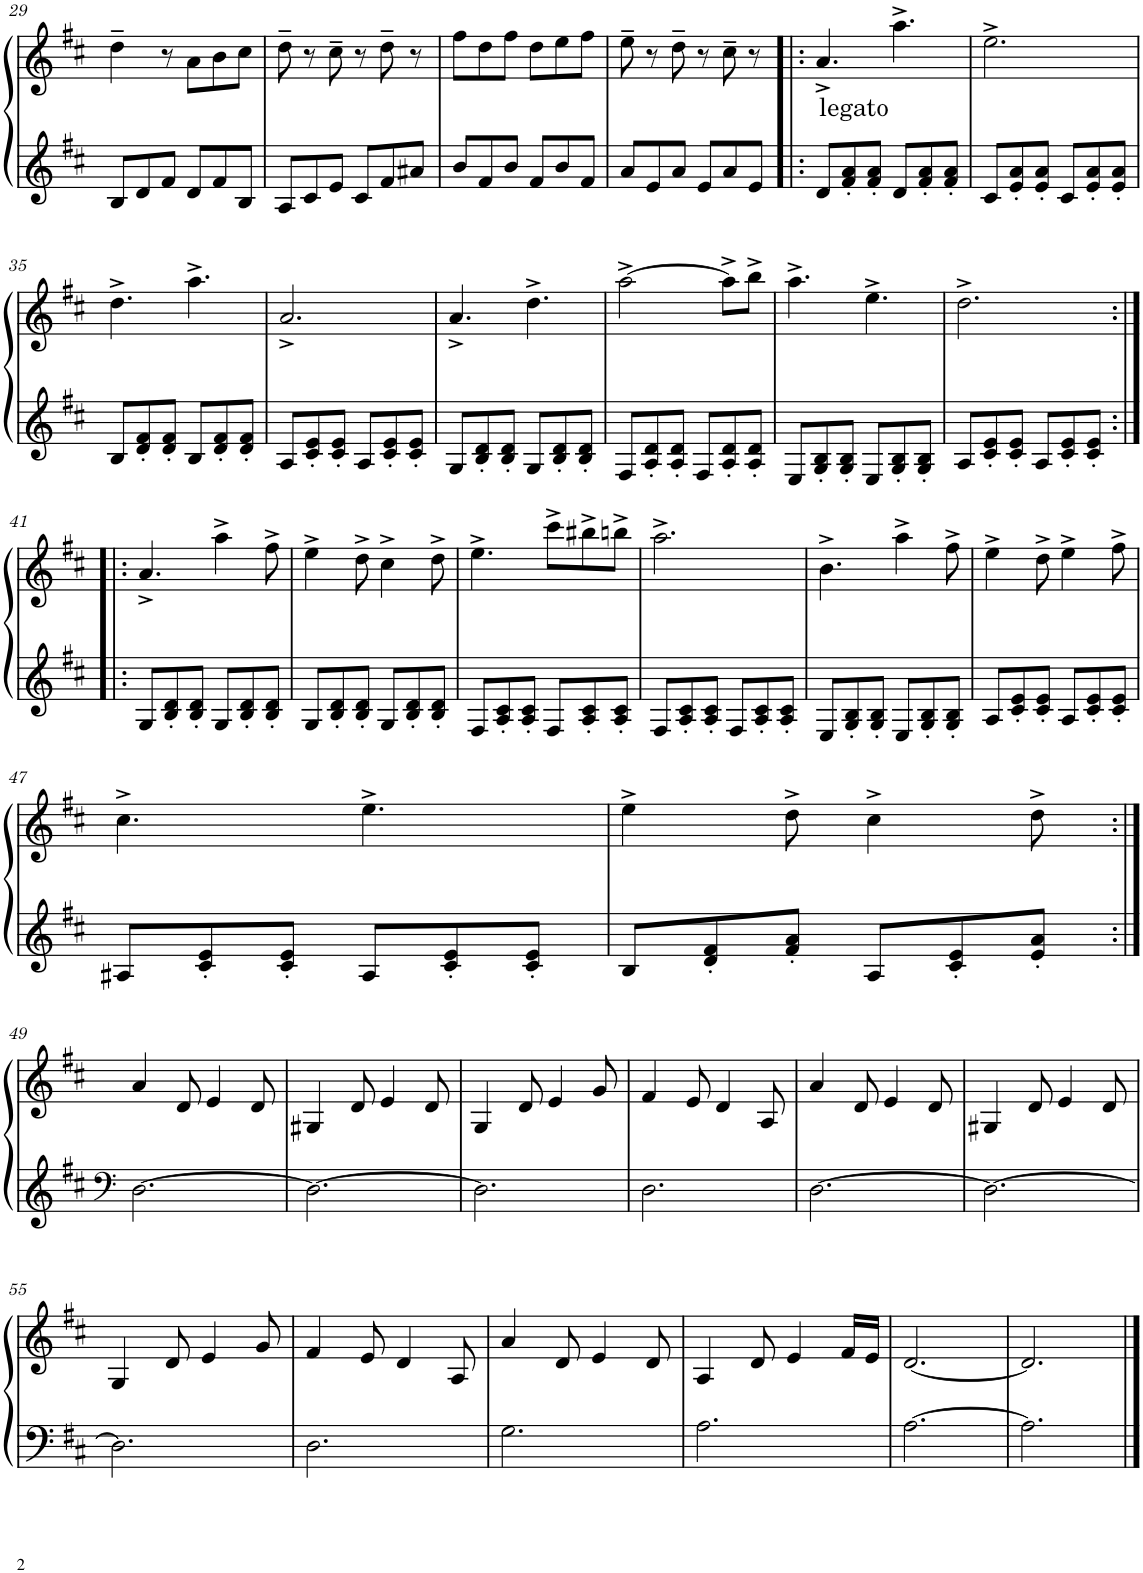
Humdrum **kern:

**kern	**kern
*part1	*part1
*staff2	*staff1
*I"Piano	*
*I'Pno.	*
!!LO:PB:g=z
*clefG2	*clefG2
*k[f#c#]	*k[f#c#]
*M6/8	*M6/8
=29	=29
8B/L	4dd~\
8d/	.
8f#/J	8r
8d/L	8a\L
8f#/	8b\
8B/J	8cc#\J
=30	=30
8A/L	8dd~\
8c#/	8r
8e/J	8cc#~\
8c#/L	8r
8f#/	8dd~\
8a#X/J	8r
=31	=31
8b/L	8ff#\L
8f#/	8dd\
8b/J	8ff#\J
8f#/L	8dd\L
8b/	8ee\
8f#/J	8ff#\J
=32	=32
8a/L	8ee~\
8e/	8r
8a/J	8dd~\
8e/L	8r
8a/	8cc#~\
8e/J	8r
=33!|:	=33!|:
!	!LO:TX:b:t=legato
8d/L	4.a^/
8f#/' 8a/'	.
8f#/' 8a/'J	.
8d/L	4.aa^\
8f#/' 8a/'	.
8f#/' 8a/'J	.
=34	=34
8c#/L	2.ee^\
8e/' 8a/'	.
8e/' 8a/'J	.
8c#/L	.
8e/' 8a/'	.
8e/' 8a/'J	.
!!LO:LB:g=z
=35	=35
8B/L	4.dd^\
8d/' 8f#/'	.
8d/' 8f#/'J	.
8B/L	4.aa^\
8d/' 8f#/'	.
8d/' 8f#/'J	.
=36	=36
8A/L	2.a^/
8c#/' 8e/'	.
8c#/' 8e/'J	.
8A/L	.
8c#/' 8e/'	.
8c#/' 8e/'J	.
=37	=37
8G/L	4.a^/
8B/' 8d/'	.
8B/' 8d/'J	.
8G/L	4.dd^\
8B/' 8d/'	.
8B/' 8d/'J	.
=38	=38
8F#/L	[2aa^\
8A/' 8d/'	.
8A/' 8d/'J	.
8F#/L	.
8A/' 8d/'	8aa^\L]
8A/' 8d/'J	8bb^\J
=39	=39
8E/L	4.aa^\
8G/' 8B/'	.
8G/' 8B/'J	.
8E/L	4.ee^\
8G/' 8B/'	.
8G/' 8B/'J	.
=40	=40
8A/L	2.dd^\
8c#/' 8e/'	.
8c#/' 8e/'J	.
8A/L	.
8c#/' 8e/'	.
8c#/' 8e/'J	.
!!LO:LB:g=z
=41:|!|:	=41:|!|:
8G/L	4.a^/
8B/' 8d/'	.
8B/' 8d/'J	.
8G/L	4aa^\
8B/' 8d/'	.
8B/' 8d/'J	8ff#^\
=42	=42
8G/L	4ee^\
8B/' 8d/'	.
8B/' 8d/'J	8dd^\
8G/L	4cc#^\
8B/' 8d/'	.
8B/' 8d/'J	8dd^\
=43	=43
8F#/L	4.ee^\
8A/' 8c#/'	.
8A/' 8c#/'J	.
8F#/L	8ccc#^\L
8A/' 8c#/'	8bb#X^\
8A/' 8c#/'J	8bbn^\J
=44	=44
8F#/L	2.aa^\
8A/' 8c#/'	.
8A/' 8c#/'J	.
8F#/L	.
8A/' 8c#/'	.
8A/' 8c#/'J	.
=45	=45
8E/L	4.b^\
8G/' 8B/'	.
8G/' 8B/'J	.
8E/L	4aa^\
8G/' 8B/'	.
8G/' 8B/'J	8ff#^\
=46	=46
8A/L	4ee^\
8c#/' 8e/'	.
8c#/' 8e/'J	8dd^\
8A/L	4ee^\
8c#/' 8e/'	.
8c#/' 8e/'J	8ff#^\
!!LO:LB:g=z
=47	=47
8A#X/L	4.cc#^\
8c#/' 8e/'	.
8c#/' 8e/'J	.
8A#/L	4.ee^\
8c#/' 8e/'	.
8c#/' 8e/'J	.
=48	=48
8B/L	4ee^\
8d/' 8f#/'	.
8f#/' 8a/'J	8dd^\
8A/L	4cc#^\
8c#/' 8e/'	.
8e/' 8a/'J	8dd^\
!!LO:LB:g=z
=49:|!	=49:|!
*clefF4	*
[2.D\	4a/
.	8d/
.	4e/
.	8d/
=50	=50
2.D\_	4G#X/
.	8d/
.	4e/
.	8d/
=51	=51
2.D\]	4G/
.	8d/
.	4e/
.	8g/
=52	=52
2.D\	4f#/
.	8e/
.	4d/
.	8A/
=53	=53
[2.D\	4a/
.	8d/
.	4e/
.	8d/
=54	=54
2.D\_	4G#X/
.	8d/
.	4e/
.	8d/
!!LO:LB:g=z
=55	=55
2.D\]	4G/
.	8d/
.	4e/
.	8g/
=56	=56
2.D\	4f#/
.	8e/
.	4d/
.	8A/
=57	=57
2.G\	4a/
.	8d/
.	4e/
.	8d/
=58	=58
2.A\	4A/
.	8d/
.	4e/
.	16f#/LL
.	16e/JJ
=59	=59
[2.A\	[2.d/
=60	=60
2.A\]	2.d/]
==	==
*-	*-
